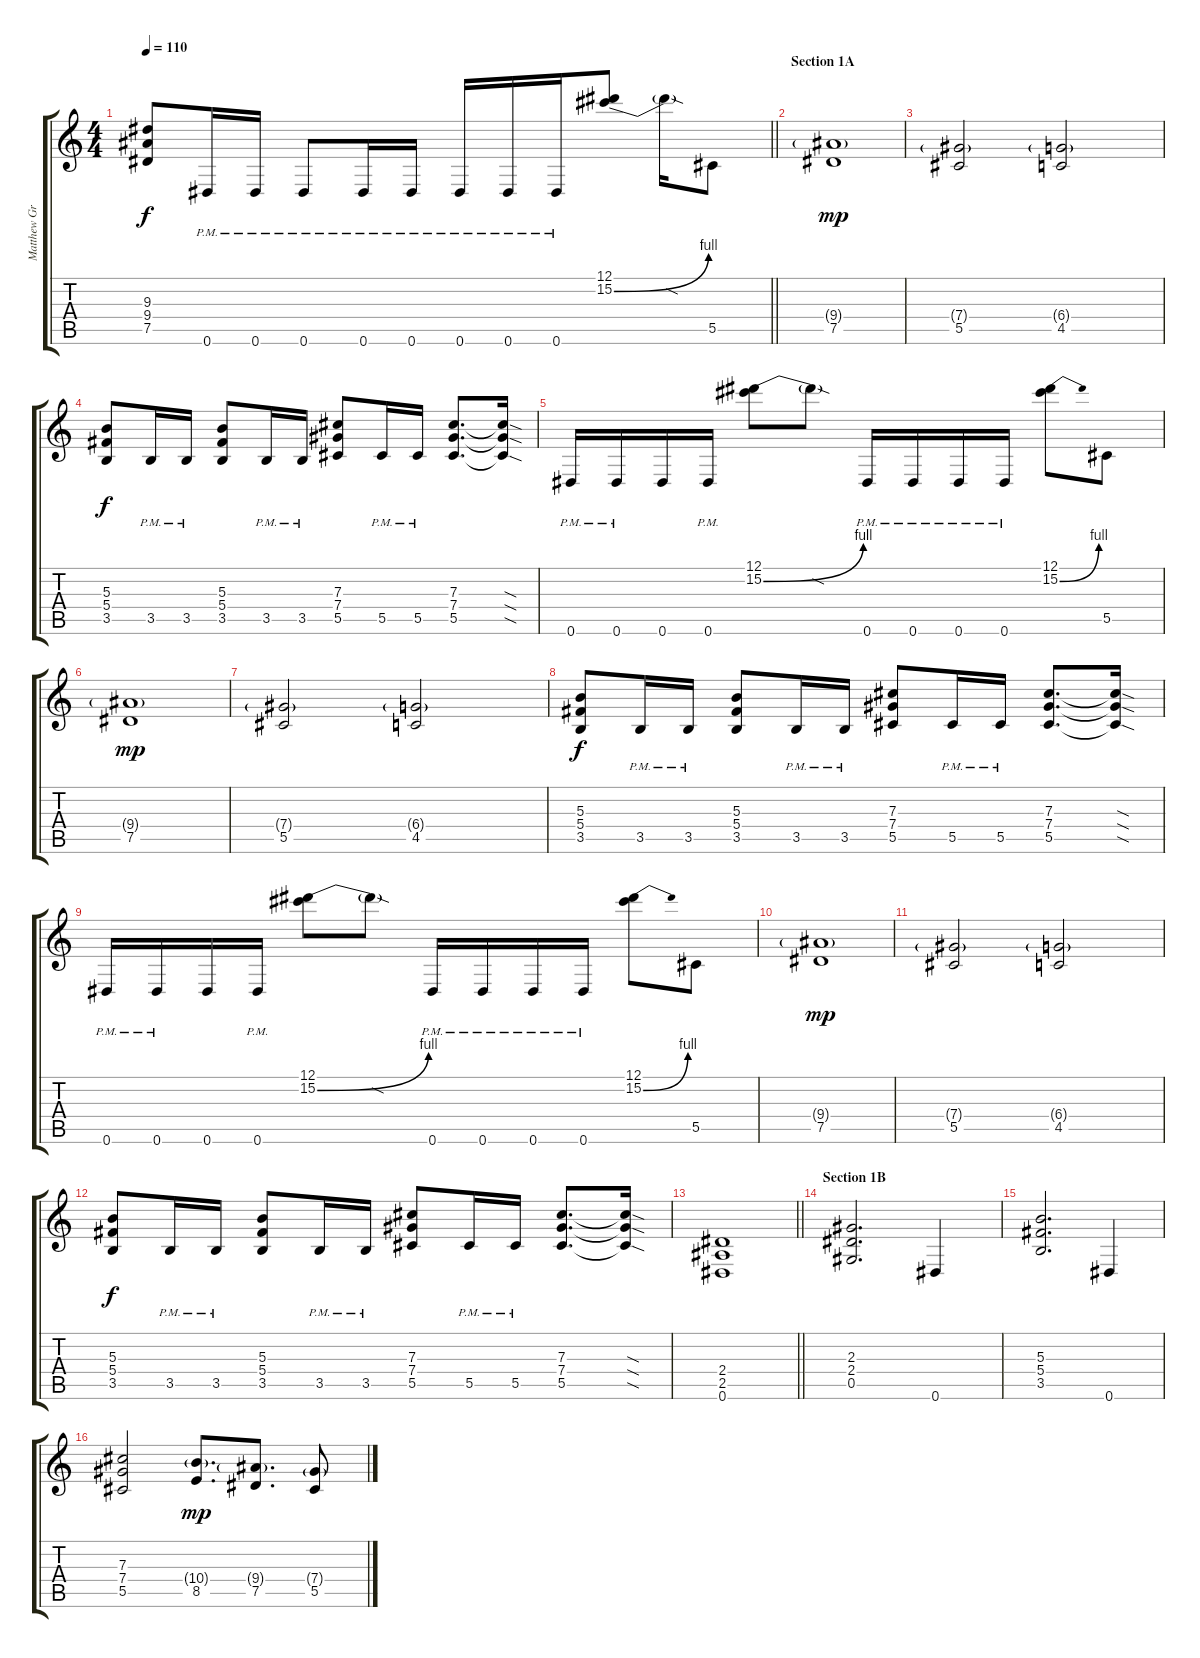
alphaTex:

\track ("Matthew Greywolf - Guitar 2" "Matthew Gr") {instrument overdrivenguitar}
\staff {score tabs}
\tuning (Eb4 Bb3 Gb3 Db3 Ab2 Eb2) {hide}
\ts (4 4)
\tempo 110
\clef g2
\barLineRight lightlight
\ks c
(9.3 9.4 7.5).8{dy f} 0.6{pm}.16 0.6{pm}.16 0.6{pm}.8 0.6{pm}.16 0.6{pm}.16 0.6{pm}.16 0.6{pm}.16 0.6{pm}.16 (12.1 15.2{be (bend 0 0 60 4)}).8 15.2{sod t}.16 5.5.8 |
\section ("" "Section 1A")
(9.4{g} 7.5).1{dy mp} |
(7.4{g} 5.5).2 (6.4{g} 4.5).2 |
(5.3 5.4 3.5).8{dy f} 3.5{pm}.16 3.5{pm}.16 (5.3 5.4 3.5).8 3.5{pm}.16 3.5{pm}.16 (7.3 7.4 5.5).8 5.5{pm}.16 5.5{pm}.16 (7.3 7.4 5.5).8{d} (7.3{sod t} 7.4{sod t} 5.5{sod t}).16 |
0.6{pm}.16 0.6{pm}.16 0.6.16 0.6{pm}.16 (12.1 15.2{be (bend 0 0 60 4)}).8 15.2{sod t}.8 0.6{pm}.16 0.6{pm}.16 0.6{pm}.16 0.6{pm}.16 (12.1 15.2{be (bend 0 0 60 4)}).8 5.5.8 |
(9.4{g} 7.5).1{dy mp} |
(7.4{g} 5.5).2 (6.4{g} 4.5).2 |
(5.3 5.4 3.5).8{dy f} 3.5{pm}.16 3.5{pm}.16 (5.3 5.4 3.5).8 3.5{pm}.16 3.5{pm}.16 (7.3 7.4 5.5).8 5.5{pm}.16 5.5{pm}.16 (7.3 7.4 5.5).8{d} (7.3{sod t} 7.4{sod t} 5.5{sod t}).16 |
0.6{pm}.16 0.6{pm}.16 0.6.16 0.6{pm}.16 (12.1 15.2{be (bend 0 0 60 4)}).8 15.2{sod t}.8 0.6{pm}.16 0.6{pm}.16 0.6{pm}.16 0.6{pm}.16 (12.1 15.2{be (bend 0 0 60 4)}).8 5.5.8 |
(9.4{g} 7.5).1{dy mp} |
(7.4{g} 5.5).2 (6.4{g} 4.5).2 |
(5.3 5.4 3.5).8{dy f} 3.5{pm}.16 3.5{pm}.16 (5.3 5.4 3.5).8 3.5{pm}.16 3.5{pm}.16 (7.3 7.4 5.5).8 5.5{pm}.16 5.5{pm}.16 (7.3 7.4 5.5).8{d} (7.3{sod t} 7.4{sod t} 5.5{sod t}).16 |
\barLineRight lightlight
(2.4 2.5 0.6).1 |
\section ("" "Section 1B")
(2.3 2.4 0.5).2{d} 0.6.4 |
(5.3 5.4 3.5).2{d} 0.6.4 |
(7.3 7.4 5.5).2 (10.4{g} 8.5).8{d dy mp} (9.4{g} 7.5).8{d} (7.4{g} 5.5).8
